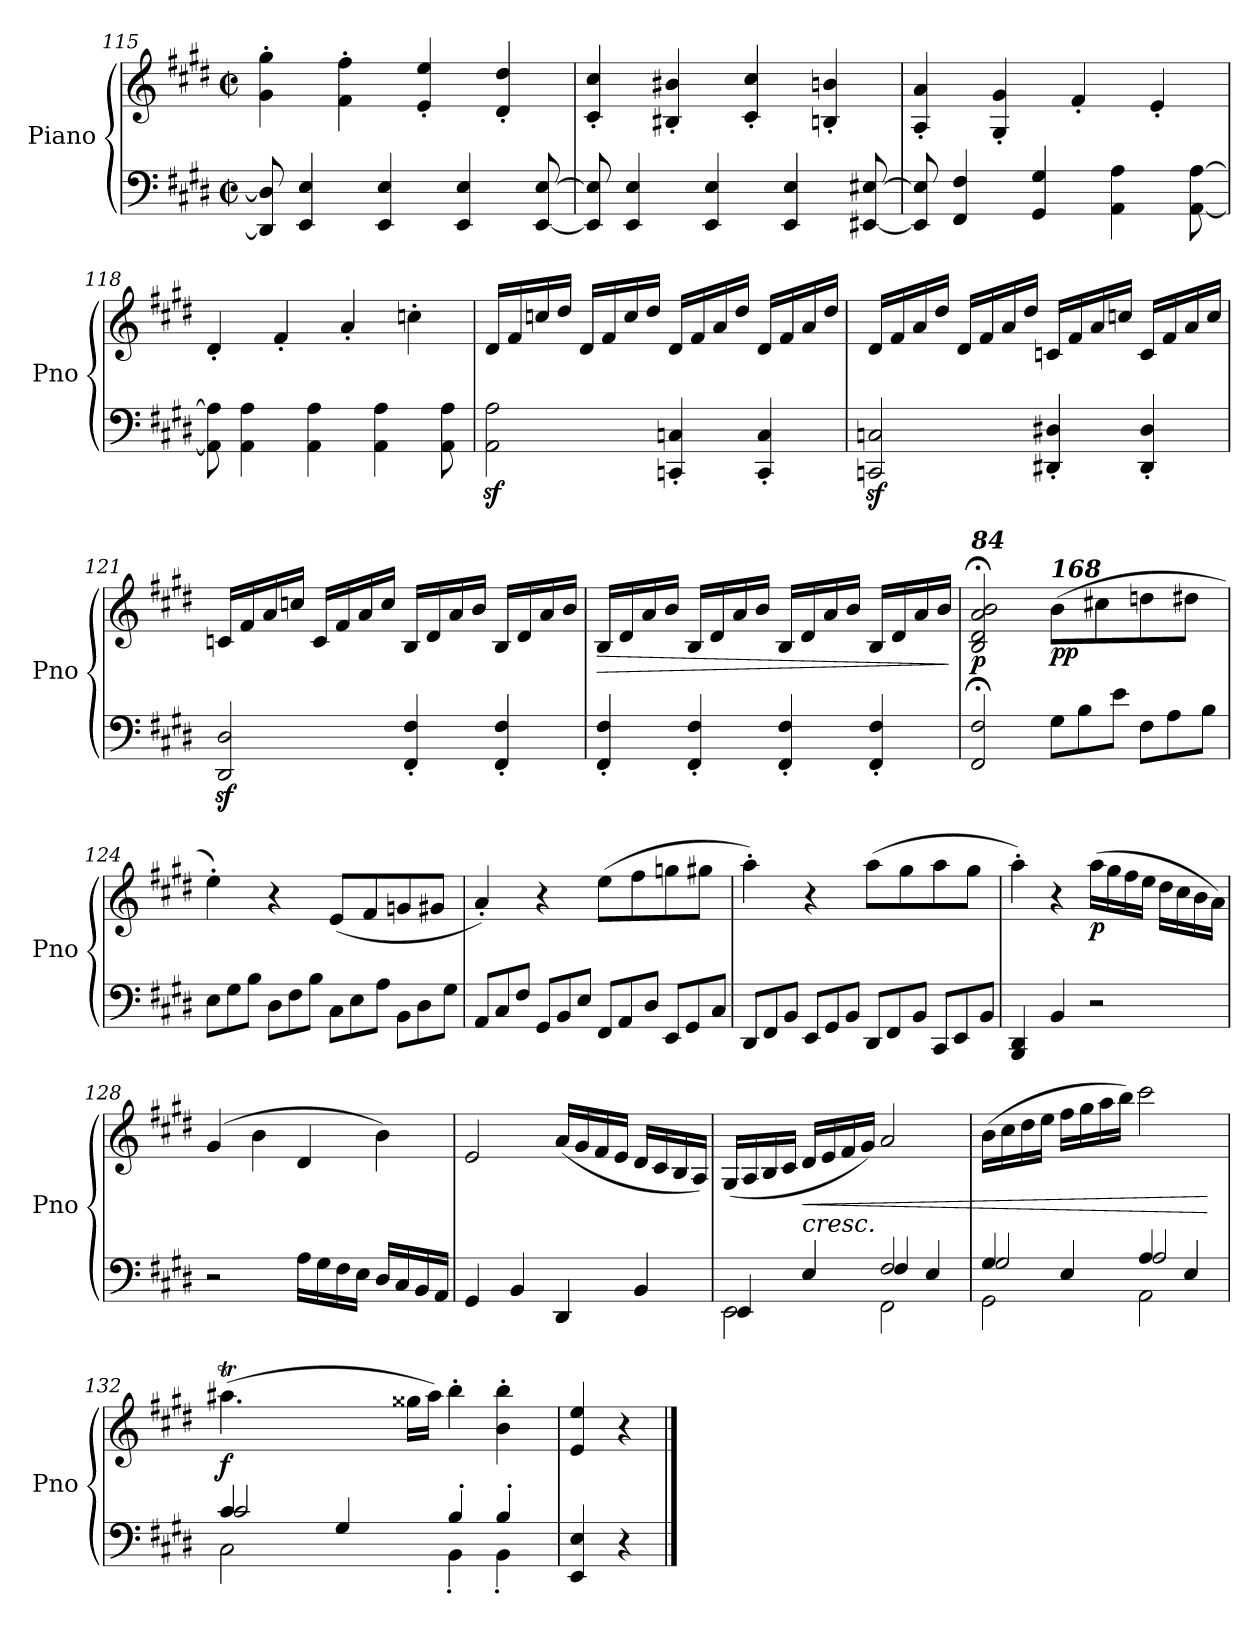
**kern	**kern	**dynam
*part1	*part1	*part1
*staff2	*staff1	*staff1/2
*I"Piano	*	*
*I'Pno	*	*
*clefF4	*clefG2	*
*k[f#c#g#d#]	*k[f#c#g#d#]	*
*M4/4	*M4/4	*
*met(c|)	*met(c|)	*
=115	=115	=115
8DD#/] 8D#/]	4g#\' 4gg#\'	.
4EE/ 4E/	.	.
.	4f#\' 4ff#\'	.
4EE/ 4E/	.	.
.	4e/' 4ee/'	.
4EE/ 4E/	.	.
.	4d#/' 4dd#/'	.
[8EE/ [8E/	.	.
=116	=116	=116
8EE/] 8E/]	4c#/' 4cc#/'	.
4EE/ 4E/	.	.
.	4B#X/' 4b#X/'	.
4EE/ 4E/	.	.
.	4c#/' 4cc#/'	.
4EE/ 4E/	.	.
.	4Bn/' 4bn/'	.
[8EE#X/ [8E#X/	.	.
!!LO:LB:g=z
=117	=117	=117
8EE#/] 8E#/]	4A/' 4a/'	.
4FF#/ 4F#/	.	.
.	4G#/' 4g#/'	.
4GG#/ 4G#/	.	.
.	4f#'/	.
4AA\ 4A\	.	.
.	4e'/	.
[8AA\ [8A\	.	.
=118	=118	=118
8AA\] 8A\]	4d#'/	.
4AA\ 4A\	.	.
.	4f#'/	.
4AA\ 4A\	.	.
.	4a'/	.
4AA\ 4A\	.	.
.	4ccn'\	.
8AA\ 8A\	.	.
=119	=119	=119
2AA\z> 2A\z>	16d#/LL	.
.	16f#/	.
.	16ccn/	.
.	16dd#/JJ	.
.	16d#/LL	.
.	16f#/	.
.	16cc/	.
.	16dd#/JJ	.
4CCn/' 4Cn/'	16d#/LL	.
.	16f#/	.
.	16a/	.
.	16dd#/JJ	.
4CC/' 4C/'	16d#/LL	.
.	16f#/	.
.	16a/	.
.	16dd#/JJ	.
=120	=120	=120
2CCn/z> 2Cn/z>	16d#/LL	.
.	16f#/	.
.	16a/	.
.	16dd#/JJ	.
.	16d#/LL	.
.	16f#/	.
.	16a/	.
.	16dd#/JJ	.
4DD#X/' 4D#X/'	16cn/LL	.
.	16f#/	.
.	16a/	.
.	16ccn/JJ	.
4DD#/' 4D#/'	16c/LL	.
.	16f#/	.
.	16a/	.
.	16cc/JJ	.
!!LO:LB:g=z
=121	=121	=121
2DD#/z> 2D#/z>	16cn/LL	.
.	16f#/	.
.	16a/	.
.	16ccn/JJ	.
.	16c/LL	.
.	16f#/	.
.	16a/	.
.	16cc/JJ	.
4FF#/' 4F#/'	16B/LL	.
.	16d#/	.
.	16a/	.
.	16b/JJ	.
4FF#/' 4F#/'	16B/LL	.
.	16d#/	.
.	16a/	.
.	16b/JJ	.
=122	=122	=122
!	!	!LO:HP:b
!	!	!LO:DY:n=1:b
4FF#/' 4F#/'	16B/LL	> other-dynamics
.	16d#/	.
.	16a/	.
.	16b/JJ	.
4FF#/' 4F#/'	16B/LL	.
.	16d#/	.
.	16a/	.
.	16b/JJ	.
4FF#/' 4F#/'	16B/LL	.
.	16d#/	.
.	16a/	.
.	16b/JJ	.
4FF#/' 4F#/'	16B/LL	.
.	16d#/	.
.	16a/	.
.	16b/JJ	.
.	.	]
=123	=123	=123
!	!LO:TX:a:Bi:t=84	!
!	!	!LO:DY:b
2FF#/; 2F#/;	2B/;< 2d#/;< 2a/;< 2b/;<	p
*Xtuplet	*	*
!	!LO:TX:a:Bi:t=168	!
!	!	!LO:DY:b
12G#\L	(8b\L	pp
12B\	.	.
.	8cc#X\	.
12e\J	.	.
12F#\L	8ddn\	.
12A\	.	.
.	8dd#X\J	.
12B\J	.	.
=124	=124	=124
12E\L	4ee'\)	.
12G#\	.	.
12B\J	.	.
12D#\L	4r	.
12F#\	.	.
12B\J	.	.
12C#\L	(8e/L	.
12E\	.	.
.	8f#/	.
12A\J	.	.
12BB\L	8gn/	.
12D#\	.	.
.	8g#X/J	.
12G#\J	.	.
!!LO:LB:g=z
=125	=125	=125
12AA/L	4a'/)	.
12C#/	.	.
12F#/J	.	.
12GG#/L	4r	.
12BB/	.	.
12E/J	.	.
12FF#/L	(8ee\L	.
12AA/	.	.
.	8ff#\	.
12D#/J	.	.
12EE/L	8ggn\	.
12GG#/	.	.
.	8gg#X\J	.
12C#/J	.	.
=126	=126	=126
12DD#/L	4aa'\)	.
12FF#/	.	.
12BB/J	.	.
12EE/L	4r	.
12GG#/	.	.
12BB/J	.	.
12DD#/L	(8aa\L	.
12FF#/	.	.
.	8gg#\	.
12BB/J	.	.
12CC#/L	8aa\	.
12EE/	.	.
.	8gg#\J	.
12BB/J	.	.
=127	=127	=127
4BBB/ 4DD#/	4aa'\)	.
4BB/	4r	.
!	!	!LO:DY:b
2r	(16aa\LL	p
.	16gg#\	.
.	16ff#\	.
.	16ee\JJ	.
.	16dd#\LL	.
.	16cc#\	.
.	16b\	.
.	16a\JJ)	.
=128	=128	=128
2r	(4g#/	.
.	4b\	.
16A\LL	4d#/	.
16G#\	.	.
16F#\	.	.
16E\JJ	.	.
16D#/LL	4b\)	.
16C#/	.	.
16BB/	.	.
16AA/JJ	.	.
!!LO:PB:g=z
=129	=129	=129
4GG#/	2e/	.
4BB/	.	.
4DD#/	(16a/LL	.
.	16g#/	.
.	16f#/	.
.	16e/JJ	.
4BB/	16d#/LL	.
.	16c#/	.
.	16B/	.
.	16A/JJ)	.
=130	=130	=130
*^	*	*
*	*^	*	*
2EE\	4EE/	2ryy	(16G#/LL	.
.	.	.	16A/	.
.	.	.	16B/	.
.	.	.	16c#/JJ	.
!	!	!	!LO:TX:b:i:t=cresc.	!
!	!	!	!	!LO:HP:b
.	4E/	.	16d#/LL	<
.	.	.	16e/	.
.	.	.	16f#/	.
.	.	.	16g#/JJ)	.
2F#/	4F#/	2FF#\	2a/	.
.	4E/	.	.	.
=131	=131	=131	=131	=131
4G#/	2G#/	2GG#\	(16b\LL	.
.	.	.	16cc#\	.
.	.	.	16dd#\	.
.	.	.	16ee\JJ	.
4E/	.	.	16ff#\LL	.
.	.	.	16gg#\	.
.	.	.	16aa\	.
.	.	.	16bb\JJ)	.
4A/	2A/	2AA\	2ccc#\	.
4E/	.	.	.	.
*v	*v	*v	*	*
.	.	[
=132	=132	=132
*^	*^	*
*	*^	*	*	*
*	*	*^	*	*	*
!	!	!	!	!	!	!LO:DY:b
4c#/	2ryy	2c#/	2C#\	(>4.aa#Xt\	24ryy	f
*	*	*	*	*	*Xtuplet	*
.	.	.	.	.	24bb!yy	.
.	.	.	.	.	24aa#!yy	.
.	.	.	.	.	24bb!yy	.
.	.	.	.	.	24aa#!yy	.
.	.	.	.	.	24bb!yy	.
4G#/	.	.	.	.	24aa#!yy	.
.	.	.	.	.	24bb!yy	.
.	.	.	.	.	24aa#!yy	.
.	.	.	.	16gg##X\LL	2ryy	.
.	.	.	.	16aa#\JJ)	.	.
4B'/	4BB'\	2ryy	2ryy	4bb'\	.	.
4B'/	4BB'\	.	.	4b\' 4bb\'	.	.
.	.	.	.	.	8ryy	.
*v	*v	*v	*v	*	*	*
*	*v	*v	*
=133	=133	=133
4EE/ 4E/	4e/ 4ee/	.
4r	4r	.
==	==	==
*-	*-	*-
